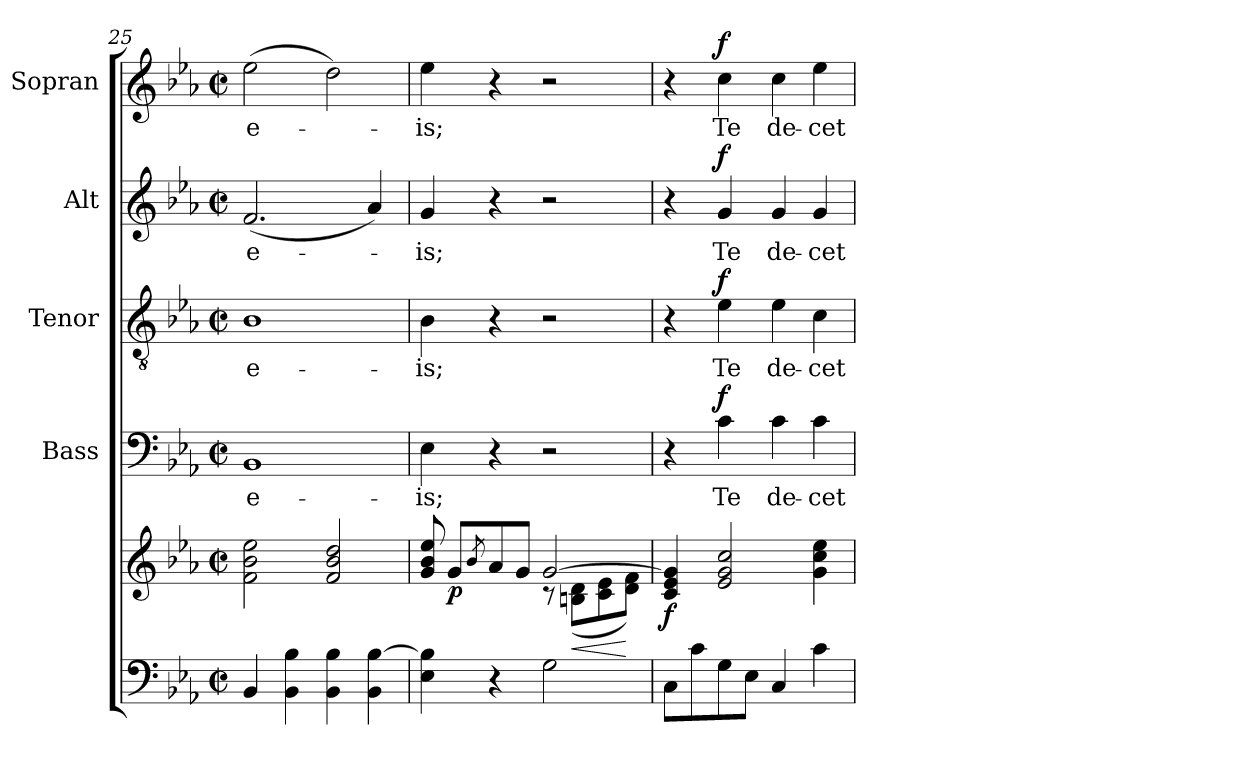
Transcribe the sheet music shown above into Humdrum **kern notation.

**kern	**kern	**dynam	**kern	**text	**dynam	**kern	**text	**dynam	**kern	**text	**dynam	**kern	**text	**dynam
*part5	*part5	*part5	*part4	*part4	*part4	*part3	*part3	*part3	*part2	*part2	*part2	*part1	*part1	*part1
*staff6	*staff5	*staff5/6	*staff4	*staff4	*staff4	*staff3	*staff3	*staff3	*staff2	*staff2	*staff2	*staff1	*staff1	*staff1
*	*	*	*I"Bass	*	*	*I"Tenor	*	*	*I"Alt	*	*	*I"Sopran	*	*
*	*	*	*I'B.	*	*	*I'T.	*	*	*I'A.	*	*	*I'S.	*	*
*clefF4	*clefG2	*	*clefF4	*	*	*clefGv2	*	*	*clefG2	*	*	*clefG2	*	*
*k[b-e-a-]	*k[b-e-a-]	*	*k[b-e-a-]	*	*	*k[b-e-a-]	*	*	*k[b-e-a-]	*	*	*k[b-e-a-]	*	*
*E-:	*E-:	*	*E-:	*	*	*E-:	*	*	*E-:	*	*	*E-:	*	*
*M2/2	*M2/2	*	*M2/2	*	*	*M2/2	*	*	*M2/2	*	*	*M2/2	*	*
*met(c|)	*met(c|)	*	*met(c|)	*	*	*met(c|)	*	*	*met(c|)	*	*	*met(c|)	*	*
=25	=25	=25	=25	=25	=25	=25	=25	=25	=25	=25	=25	=25	=25	=25
!	!	!	!	!LO:LY:b	!	!	!LO:LY:b	!	!	!LO:LY:b	!	!	!LO:LY:b	!
4BB-/	2f\ 2b-\ 2ee-\	.	1BB-	e-	.	1B-	e-	.	(<2.f/	e-	.	(>2ee-\	e-	.
4BB-\ 4B-\	.	.	.	.	.	.	.	.	.	.	.	.	.	.
4BB-\ 4B-\	2f/ 2b-/ 2dd/	.	.	.	.	.	.	.	.	.	.	2dd\)	.	.
4BB-\ [4B-\	.	.	.	.	.	.	.	.	4a-/)	.	.	.	.	.
=26	=26	=26	=26	=26	=26	=26	=26	=26	=26	=26	=26	=26	=26	=26
*	*^	*	*	*	*	*	*	*	*	*	*	*	*	*
!	!	!	!	!	!LO:LY:b	!	!	!LO:LY:b	!	!	!LO:LY:b	!	!	!LO:LY:b	!
4E-\ 4B-\]	8g/ 8b-/ 8ee-/	2ryy	.	4E-\	-is;	.	4B-\	-is;	.	4g/	-is;	.	4ee-\	-is;	.
!	!	!	!LO:DY:b	!	!	!	!	!	!	!	!	!	!	!	!
.	8g/L	.	p	.	.	.	.	.	.	.	.	.	.	.	.
.	8qb-/	.	.	.	.	.	.	.	.	.	.	.	.	.	.
4r	8a-/	.	.	4r	.	.	4r	.	.	4r	.	.	4r	.	.
.	8g/J	.	.	.	.	.	.	.	.	.	.	.	.	.	.
2G\	[>2g/	8rc	.	2r	.	.	2r	.	.	2r	.	.	2r	.	.
!	!	!	!LO:HP:b	!	!	!	!	!	!	!	!	!	!	!	!
.	.	(>8Bn\ 8d\L	<	.	.	.	.	.	.	.	.	.	.	.	.
.	.	8c\ 8e-\	.	.	.	.	.	.	.	.	.	.	.	.	.
.	.	8d\ 8f\J)	[	.	.	.	.	.	.	.	.	.	.	.	.
=27	=27	=27	=27	=27	=27	=27	=27	=27	=27	=27	=27	=27	=27	=27	=27
!	!	!	!LO:DY:b	!	!	!	!	!	!	!	!	!	!	!	!
*	*v	*v	*	*	*	*	*	*	*	*	*	*	*	*	*
8C\L	4c/ 4e-/ 4g/]	f	4r	.	.	4r	.	.	4r	.	.	4r	.	.
8c\	.	.	.	.	.	.	.	.	.	.	.	.	.	.
!	!	!	!	!LO:LY:b	!LO:DY:a	!	!LO:LY:b	!LO:DY:a	!	!LO:LY:b	!LO:DY:a	!	!LO:LY:b	!LO:DY:a
8G\	2e-/ 2g/ 2cc/	.	4c\	Te	f	4e-\	Te	f	4g/	Te	f	4cc\	Te	f
8E-\J	.	.	.	.	.	.	.	.	.	.	.	.	.	.
!	!	!	!	!LO:LY:b	!	!	!LO:LY:b	!	!	!LO:LY:b	!	!	!LO:LY:b	!
4C/	.	.	4c\	de-	.	4e-\	de-	.	4g/	de-	.	4cc\	de-	.
!	!	!	!	!LO:LY:b	!	!	!LO:LY:b	!	!	!LO:LY:b	!	!	!LO:LY:b	!
4c\	4g\ 4cc\ 4ee-\	.	4c\	-cet	.	4c\	-cet	.	4g/	-cet	.	4ee-\	-cet	.
=	=	=	=	=	=	=	=	=	=	=	=	=	=	=
*-	*-	*-	*-	*-	*-	*-	*-	*-	*-	*-	*-	*-	*-	*-
